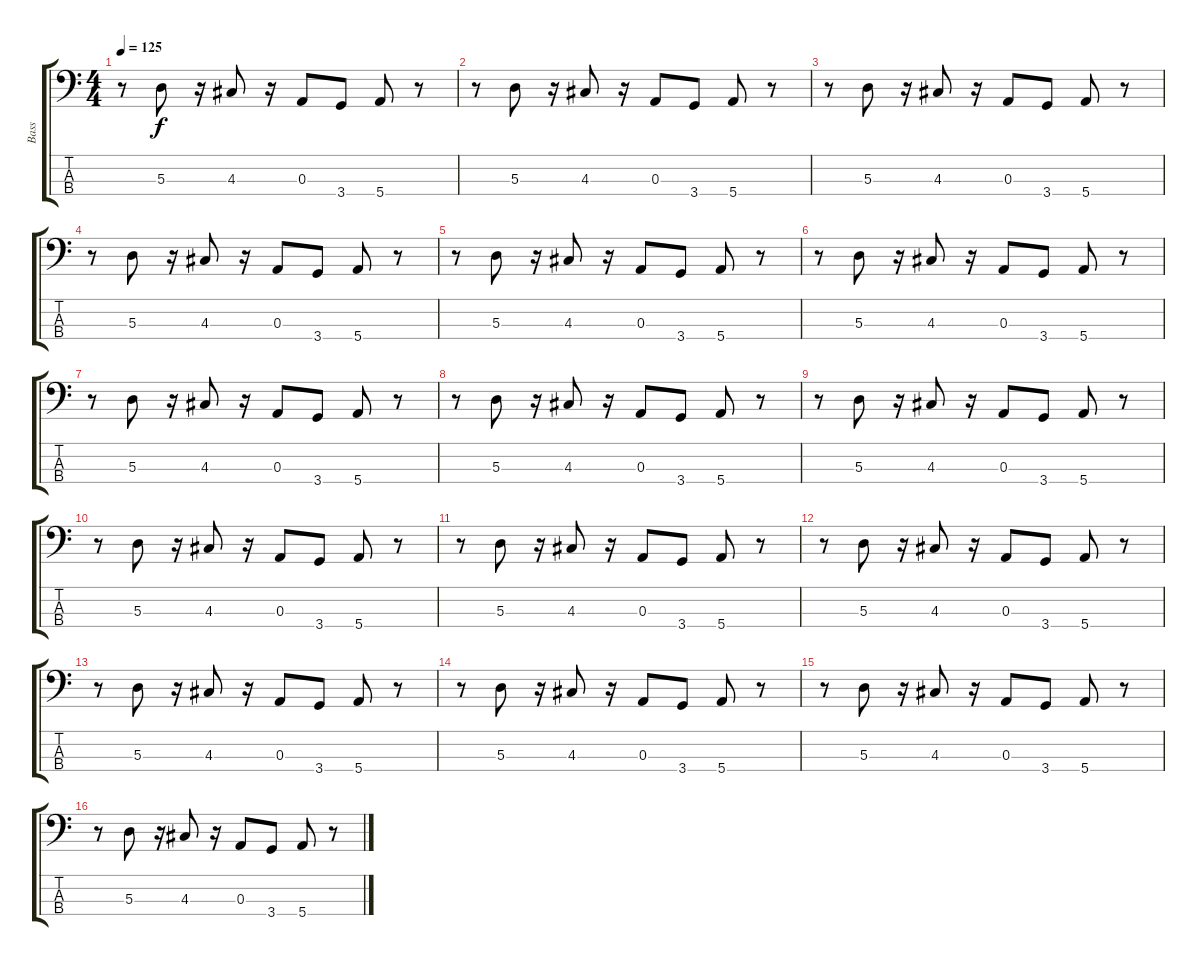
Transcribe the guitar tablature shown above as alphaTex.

\track ("Bass" "Bass") {instrument electricbassfinger}
\staff {score tabs}
\tuning (G2 D2 A1 E1) {hide}
\ts (4 4)
\tempo 125
\clef f4
\ks c
r.8{dy f} 5.3.8 r.16 4.3.8 r.16 0.3.8 3.4.8 5.4.8 r.8 |
r.8 5.3.8 r.16 4.3.8 r.16 0.3.8 3.4.8 5.4.8 r.8 |
r.8 5.3.8 r.16 4.3.8 r.16 0.3.8 3.4.8 5.4.8 r.8 |
r.8 5.3.8 r.16 4.3.8 r.16 0.3.8 3.4.8 5.4.8 r.8 |
r.8 5.3.8 r.16 4.3.8 r.16 0.3.8 3.4.8 5.4.8 r.8 |
r.8 5.3.8 r.16 4.3.8 r.16 0.3.8 3.4.8 5.4.8 r.8 |
r.8 5.3.8 r.16 4.3.8 r.16 0.3.8 3.4.8 5.4.8 r.8 |
r.8 5.3.8 r.16 4.3.8 r.16 0.3.8 3.4.8 5.4.8 r.8 |
r.8 5.3.8 r.16 4.3.8 r.16 0.3.8 3.4.8 5.4.8 r.8 |
r.8 5.3.8 r.16 4.3.8 r.16 0.3.8 3.4.8 5.4.8 r.8 |
r.8 5.3.8 r.16 4.3.8 r.16 0.3.8 3.4.8 5.4.8 r.8 |
r.8 5.3.8 r.16 4.3.8 r.16 0.3.8 3.4.8 5.4.8 r.8 |
r.8 5.3.8 r.16 4.3.8 r.16 0.3.8 3.4.8 5.4.8 r.8 |
r.8 5.3.8 r.16 4.3.8 r.16 0.3.8 3.4.8 5.4.8 r.8 |
r.8 5.3.8 r.16 4.3.8 r.16 0.3.8 3.4.8 5.4.8 r.8 |
r.8 5.3.8 r.16 4.3.8 r.16 0.3.8 3.4.8 5.4.8 r.8
